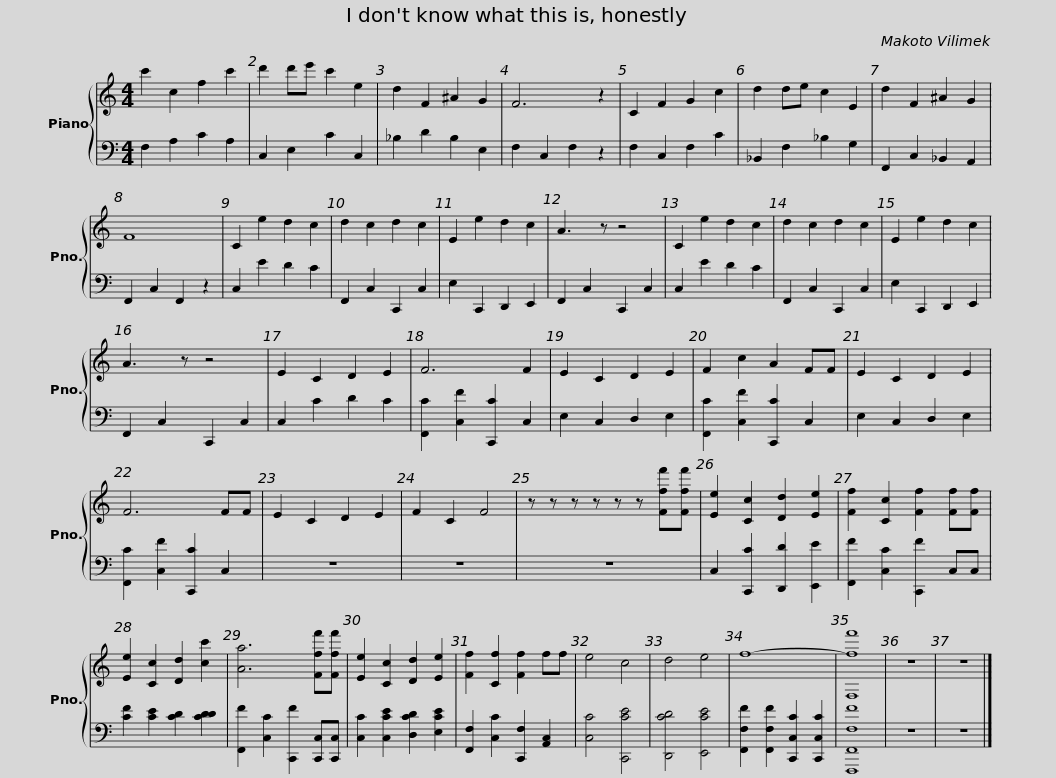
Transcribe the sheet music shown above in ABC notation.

X:1
%%score { 1 | 2 }
L:1/8
M:4/4
I:linebreak $
K:C
V:1 treble
V:2 bass
V:1
 c'2 c2 f2 c'2 | d'2 d'e' c'2 e2 | d2 F2 ^A2 G2 | F6 z2 | C2 F2 G2 c2 | %5
 d2 de c2 E2 | d2 F2 ^A2 G2 | F8 |$ C2 e2 d2 c2 | d2 c2 d2 c2 | %10
 E2 e2 d2 c2 | A3 z z4 | C2 e2 d2 c2 | d2 c2 d2 c2 | E2 e2 d2 c2 | %15
 A3 z z4 | E2 C2 D2 E2 |$ F6 F2 | E2 C2 D2 E2 | F2 c2 A2 FF | %20
 E2 C2 D2 E2 | F6 FF | E2 C2 D2 E2 | F2 C2 F4 | z z z z z z [Fff'][Fff'] |$ %25
 [Ee]2 [Cc]2 [Dd]2 [Ee]2 | [Ff]2 [Cc]2 [Ff]2 [Ff][Ff] | [Ee]2 [Cc]2 [Dd]2 [cc']2 | [Aa]6 [Fff'][Fff'] | [Ee]2 [Cc]2 [Dd]2 [Ee]2 | %30
 [Ff]2 [Cf]2 [Ff]2 ff | e4 c4 | d4 e4 |$ f8- | [F,ff']8 | %35
 z8 | z8 |] %37
V:2
 F,2 A,2 C2 A,2 | C,2 E,2 C2 C,2 | _B,2 D2 B,2 E,2 | F,2 C,2 F,2 z2 | F,2 C,2 F,2 C2 | %5
 _B,,2 F,2 _B,2 G,2 | F,,2 C,2 _B,,2 A,,2 | F,,2 C,2 F,,2 z2 |$ C,2 E2 D2 C2 | F,,2 C,2 C,,2 C,2 | %10
 E,2 C,,2 D,,2 E,,2 | F,,2 C,2 C,,2 C,2 | C,2 E2 D2 C2 | F,,2 C,2 C,,2 C,2 | E,2 C,,2 D,,2 E,,2 | %15
 F,,2 C,2 C,,2 C,2 | C,2 C2 D2 C2 |$ [F,,C]2 [C,F]2 [C,,C]2 C,2 | E,2 C,2 D,2 E,2 | [F,,C]2 [C,F]2 [C,,C]2 C,2 | %20
 E,2 C,2 D,2 E,2 | [F,,C]2 [C,F]2 [C,,C]2 C,2 | z8 | z8 | z8 |$ %25
 C,2 [C,,C]2 [D,,D]2 [E,,E]2 | [F,,F]2 [C,C]2 [C,,F]2 C,C, | [CF]2 [CE]2 [CD]2 [CDD]2 | [F,,F]2 [C,C]2 [C,,F]2 [C,,C,][C,,C,] | [C,C]2 [C,CE]2 [D,CD]2 [E,CE]2 | %30
 [F,,F,]2 [C,C]2 [C,,F,]2 [A,,C,]2 | [C,C]4 [C,,CE]4 | [D,,CD]4 [E,,CE]4 |$ [F,,F,F]2 [F,,F,F]2 [C,,C,C]2 [C,,C,C]2 | [F,,,F,,F,F]8 | %35
 z8 | z8 |] %37
